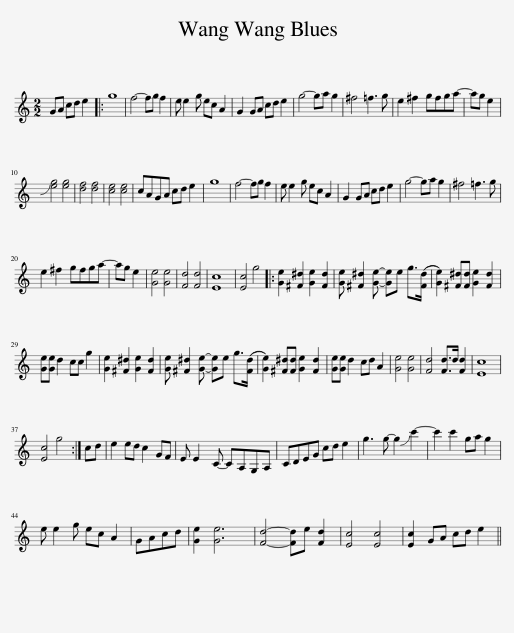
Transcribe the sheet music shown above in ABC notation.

X:1
L:1/8
M:2/2
I:linebreak $
K:C
V:1 treble
V:1
 GA cd e2 |: g8 | f4- fg f2 | e e2 g ec A2 | G2 GA cd e2 | %5
 g4- ga g2 | ^f4 =f3 g | e2 ^f2 gfga- | ag e2 |$ !slide![eg]4 [eg]4 | %10
 [df]4 [df]4 | [ce]4 [ce]4 | cAGA cd e2 | g8 | f4- fg f2 | %15
 e e2 g ec A2 | G2 GA cd e2 | g4- ga g2 | ^f4 =f3 g |$ e2 ^f2 gfga- | %20
 ag e2 | [Ge]4 [Ge]4 | [Fd]4 [Fd]4 | [Ec]8 | [Ec]4 g4 |: %25
 [Ge]2 [^F^d]2 [Ge]2 [Fd]2 | [Ge] [^F^d]2 [Ge]- [Ge]e g>(([Fd] | [Ge]2)) [^F^d][Fd] [Ge]2 [Fd]2 |$ [Ge][Ge] d2 cc g2 | [Ge]2 [^F^d]2 [Ge]2 [Fd]2 | %30
 [Ge] [^F^d]2 [Ge]- [Ge]e g>(([Fd] | [Ge]2)) [^F^d][Fd] [Ge]2 [Fd]2 | [Ge][Ge] d2 cd A2 | [Ge]4 [Ge]4 | [Fd]4 [Fd]>d [Fd]2 | %35
 [Ec]8 |$ [Ec]4 g4 :| cd | e2 ed c2 GF | E E2 C- CA,G,A, | %40
 CDEG cd e2 | g3 g- g2 !slide!c'2- | c'2 c'2 ga g2 |$ e e2 g ec A2 | GAcd | %45
 [Ge]2 [Ge]6 | [Fd]4- [Fd]e [Fd]2 | [Ec]4 [Ec]4 | [Ec]2 GA cd e2 || %49
